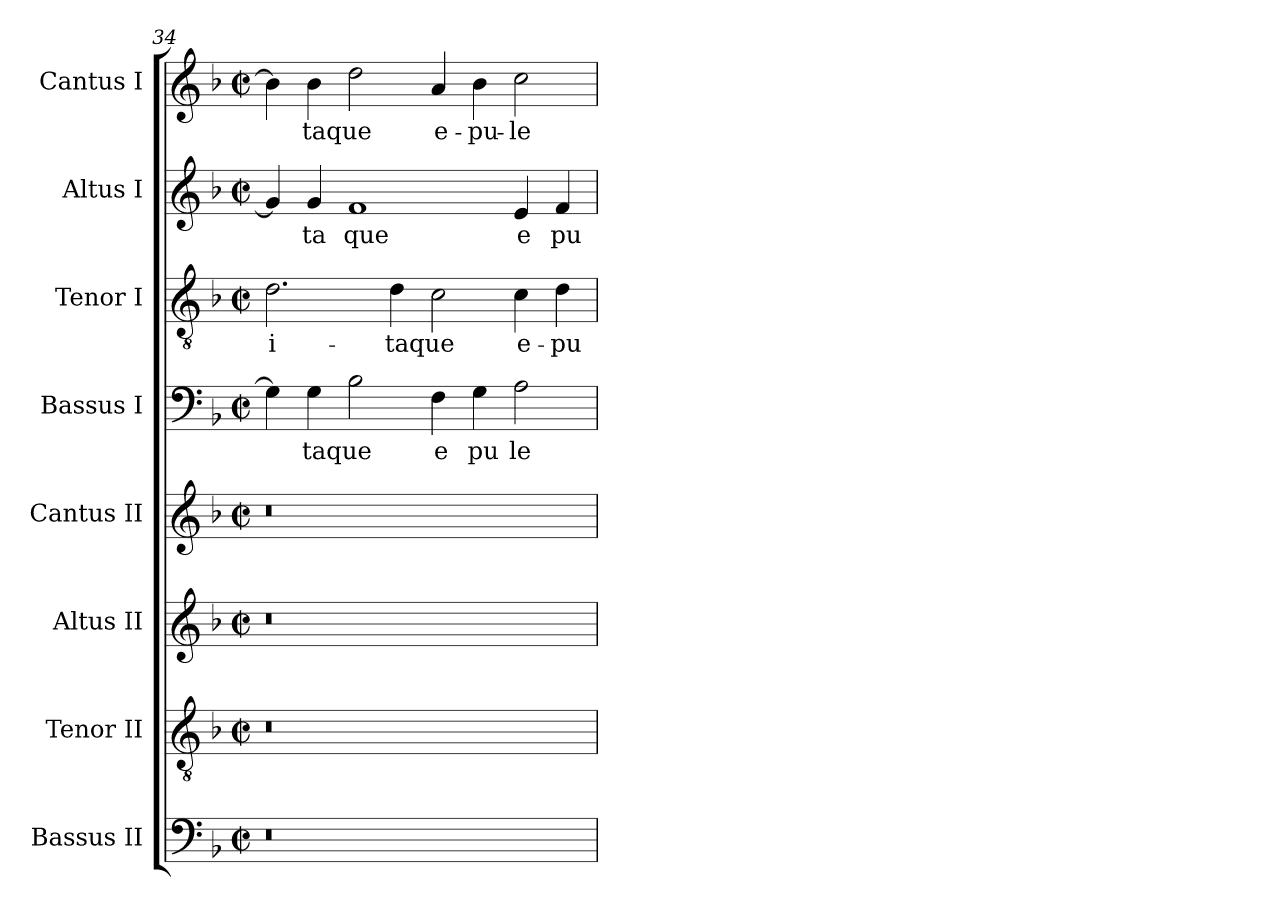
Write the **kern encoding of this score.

**kern	**kern	**kern	**kern	**kern	**text	**kern	**text	**kern	**text	**kern	**text
*part8	*part7	*part6	*part5	*part4	*part4	*part3	*part3	*part2	*part2	*part1	*part1
*staff8	*staff7	*staff6	*staff5	*staff4	*staff4	*staff3	*staff3	*staff2	*staff2	*staff1	*staff1
*I"Bassus II	*I"Tenor II	*I"Altus II	*I"Cantus II	*I"Bassus I	*	*I"Tenor I	*	*I"Altus I	*	*I"Cantus I	*
*clefF4	*clefGv2	*clefG2	*clefG2	*clefF4	*	*clefGv2	*	*clefG2	*	*clefG2	*
*k[b-]	*k[b-]	*k[b-]	*k[b-]	*k[b-]	*	*k[b-]	*	*k[b-]	*	*k[b-]	*
*F:	*F:	*F:	*F:	*F:	*	*F:	*	*F:	*	*F:	*
*M2/2	*M2/2	*M2/2	*M2/2	*M2/2	*	*M2/2	*	*M2/2	*	*M2/2	*
*met(c|)	*met(c|)	*met(c|)	*met(c|)	*met(c|)	*	*met(c|)	*	*met(c|)	*	*met(c|)	*
=34	=34	=34	=34	=34	=34	=34	=34	=34	=34	=34	=34
!	!	!	!	!	!	!	!LO:LY:b:cj	!	!	!	!
0r	0r	0r	0r	4G\]	.	2.d\	i-	4g/]	.	4b-\]	.
!	!	!	!	!	!LO:LY:b	!	!	!	!LO:LY:b:cj	!	!LO:LY:b
.	.	.	.	4G\	taque	.	.	4g/	ta	4b-\	-taque
!	!	!	!	!	!	!	!	!	!LO:LY:b:cj	!	!
.	.	.	.	2B-\	.	.	.	1f	que	2dd\	.
!	!	!	!	!	!	!	!LO:LY:b	!	!	!	!
.	.	.	.	.	.	4d\	-taque	.	.	.	.
!	!	!	!	!	!LO:LY:b:cj	!	!	!	!	!	!LO:LY:b:cj
.	.	.	.	4F\	e	2c\	.	.	.	4a/	e-
!	!	!	!	!	!LO:LY:b:cj	!	!	!	!	!	!LO:LY:b:cj
.	.	.	.	4G\	pu	.	.	.	.	4b-\	-pu-
!	!	!	!	!	!LO:LY:b:cj	!	!LO:LY:b:cj	!	!LO:LY:b:cj	!	!LO:LY:b:cj
.	.	.	.	2A\	le	4c\	e-	4e/	e	2cc\	-le-
!	!	!	!	!	!	!	!LO:LY:b:cj	!	!LO:LY:b:cj	!	!
.	.	.	.	.	.	4d\	-pu-	4f/	pu	.	.
=	=	=	=	=	=	=	=	=	=	=	=
*-	*-	*-	*-	*-	*-	*-	*-	*-	*-	*-	*-
